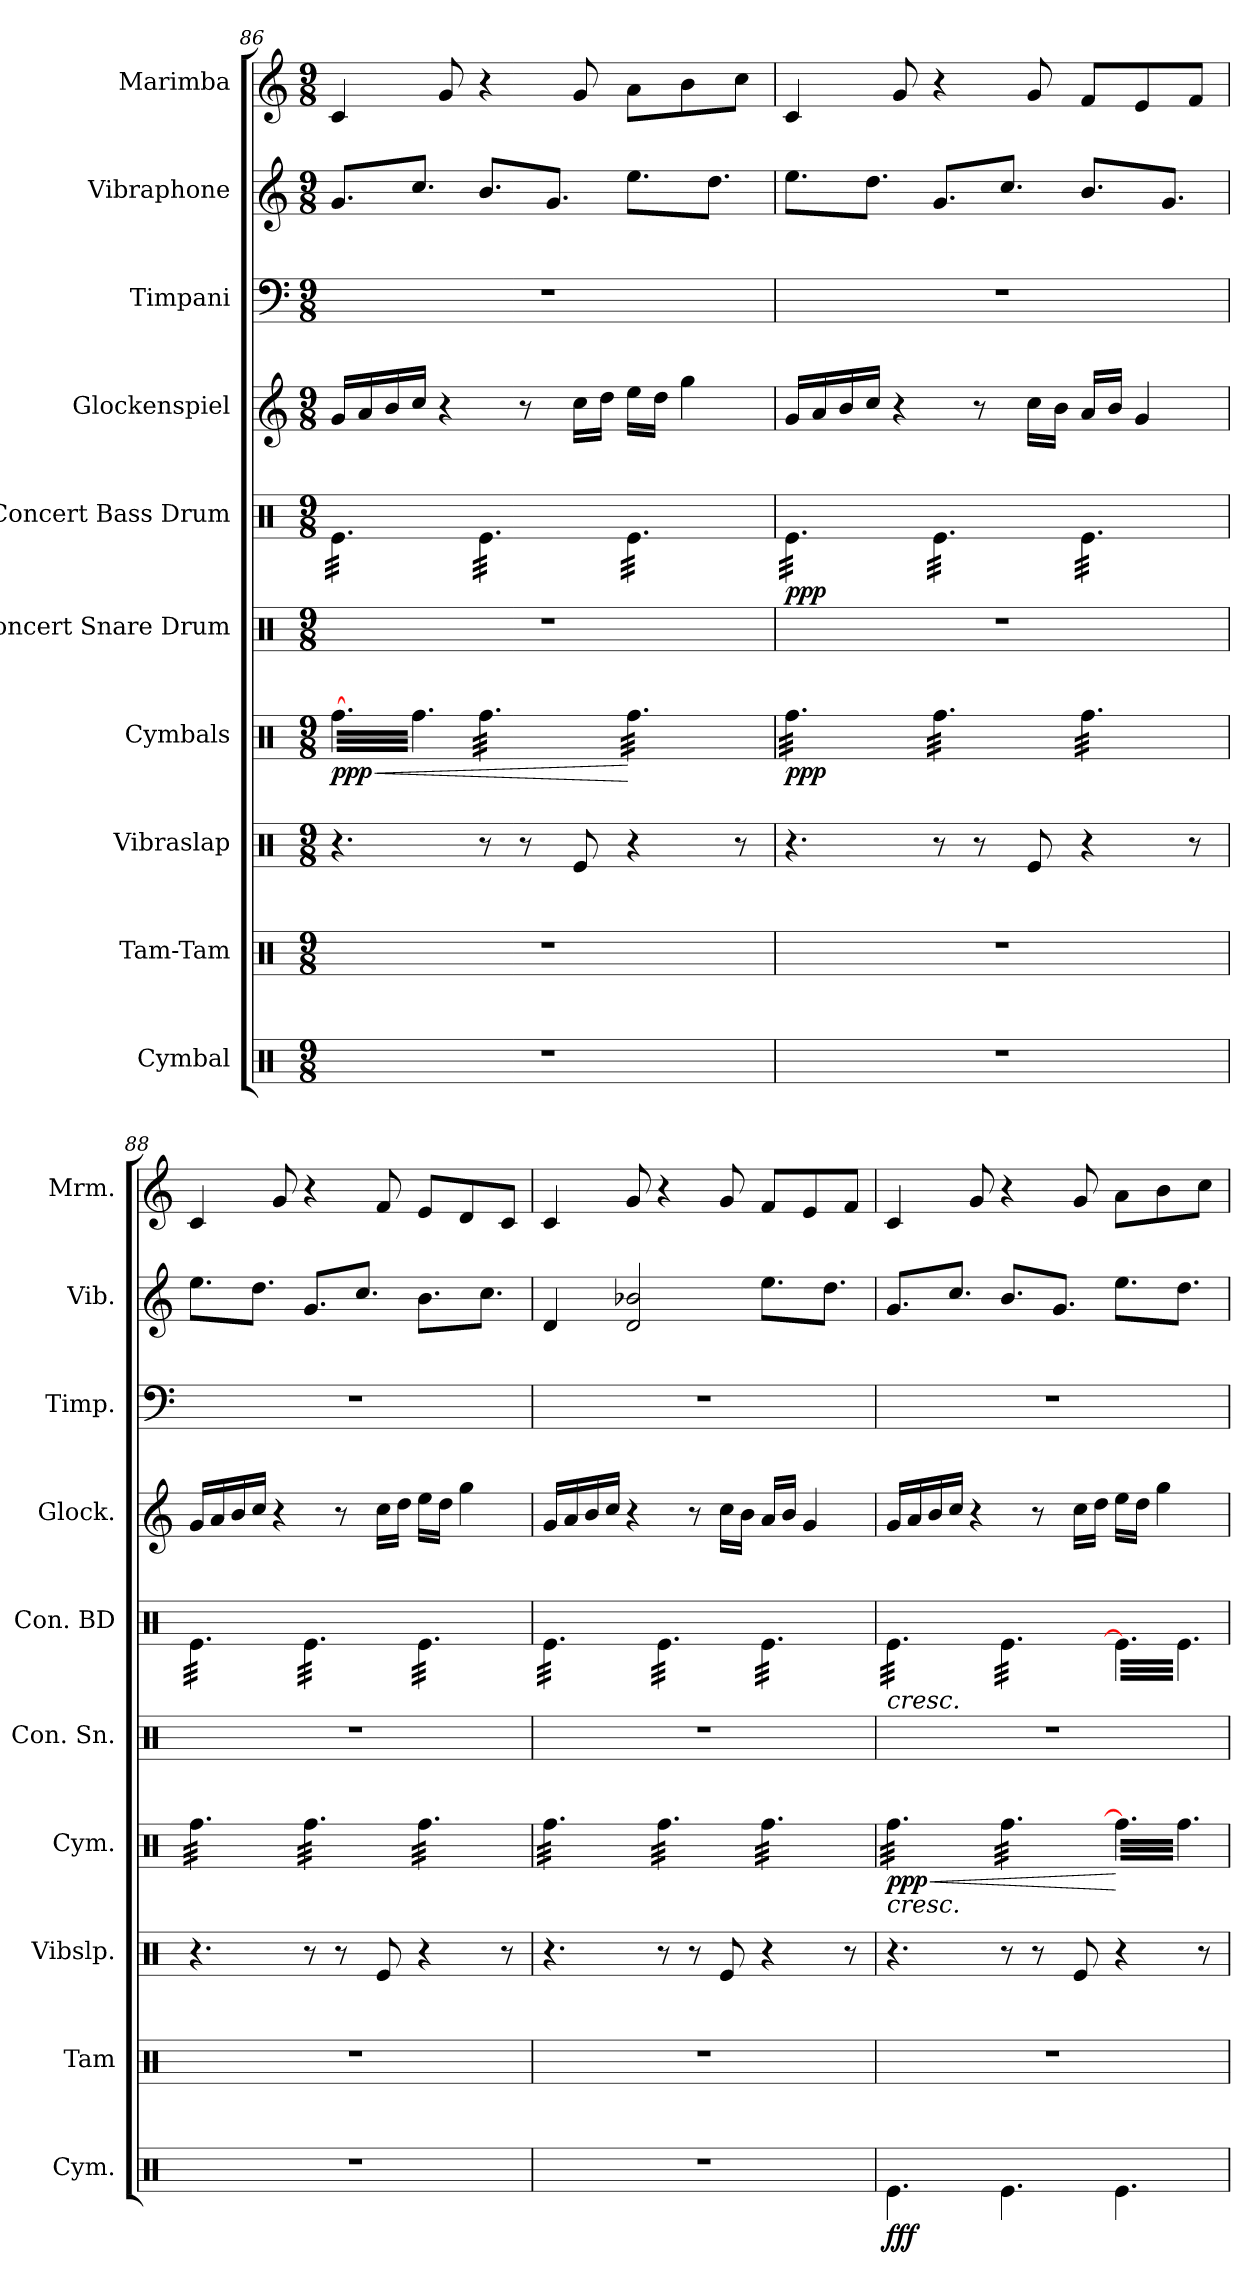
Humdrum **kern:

**kern	**dynam	**kern	**kern	**kern	**dynam	**kern	**kern	**dynam	**kern	**kern	**kern	**kern
*part10	*part10	*part9	*part8	*part7	*part7	*part6	*part5	*part5	*part4	*part3	*part2	*part1
*staff10	*staff10	*staff9	*staff8	*staff7	*staff7	*staff6	*staff5	*staff5	*staff4	*staff3	*staff2	*staff1
*I"Cymbal	*	*I"Tam-Tam	*I"Vibraslap	*I"Cymbals	*	*I"Concert Snare Drum	*I"Concert Bass Drum	*	*I"Glockenspiel	*I"Timpani	*I"Vibraphone	*I"Marimba
*I'Cym.	*	*I'Tam	*I'Vibslp.	*I'Cym.	*	*I'Con. Sn.	*I'Con. BD	*	*I'Glock.	*I'Timp.	*I'Vib.	*I'Mrm.
!!LO:PB:g=z
*clefX	*	*clefX	*clefX	*clefX	*	*clefX	*clefX	*	*clefG2	*clefF4	*clefG2	*clefG2
*	*	*	*	*	*	*	*	*	*ITrd-14c-24	*	*	*
*k[]	*	*k[]	*k[]	*k[]	*	*k[]	*k[]	*	*k[]	*k[]	*k[]	*k[]
*M9/8	*	*M9/8	*M9/8	*M9/8	*	*M9/8	*M9/8	*	*M9/8	*M9/8	*M9/8	*M9/8
=86	=86	=86	=86	=86	=86	=86	=86	=86	=86	=86	=86	=86
!	!	!	!	!	!LO:HP:b	!	!	!	!	!	!	!
!	!	!	!	!	!LO:DY:n=1:b	!	!	!	!	!	!	!
*	*	*	*	*tremolo	*	*	*	*	*	*	*	*
*	*	*	*	*	*	*	*tremolo	*	*	*	*	*
8%9r	.	8%9r	4.r	[32Rff\LLL	< ppp	8%9r	32Re\LLL	.	16ggg/LL	8%9r	8.g/L	4c/
.	.	.	.	32Rff\	.	.	32Re\	.	.	.	.	.
.	.	.	.	32Rff\	.	.	32Re\	.	16aaa/	.	.	.
.	.	.	.	32Rff\	.	.	32Re\	.	.	.	.	.
.	.	.	.	32Rff\	.	.	32Re\	.	16bbb/	.	.	.
.	.	.	.	32Rff\	.	.	32Re\	.	.	.	.	.
.	.	.	.	32Rff\	.	.	32Re\	.	16cccc/JJ	.	8.cc/J	.
.	.	.	.	32Rff\	.	.	32Re\	.	.	.	.	.
.	.	.	.	32Rff\	.	.	32Re\	.	4r	.	.	8g/
.	.	.	.	32Rff\	.	.	32Re\	.	.	.	.	.
.	.	.	.	32Rff\	.	.	32Re\	.	.	.	.	.
.	.	.	.	32Rff\JJJ	.	.	32Re\JJJ	.	.	.	.	.
.	.	.	8r	32Rff\LLL	.	.	32Re\LLL	.	.	.	8.b/L	4r
.	.	.	.	32Rff\	.	.	32Re\	.	.	.	.	.
.	.	.	.	32Rff\	.	.	32Re\	.	.	.	.	.
.	.	.	.	32Rff\	.	.	32Re\	.	.	.	.	.
.	.	.	8r	32Rff\	.	.	32Re\	.	8r	.	.	.
.	.	.	.	32Rff\	.	.	32Re\	.	.	.	.	.
.	.	.	.	32Rff\	.	.	32Re\	.	.	.	8.g/J	.
.	.	.	.	32Rff\	.	.	32Re\	.	.	.	.	.
.	.	.	8Re/	32Rff\	.	.	32Re\	.	16cccc\LL	.	.	8g/
.	.	.	.	32Rff\	.	.	32Re\	.	.	.	.	.
.	.	.	.	32Rff\	.	.	32Re\	.	16dddd\JJ	.	.	.
.	.	.	.	32Rff\JJJ	.	.	32Re\JJJ	.	.	.	.	.
.	.	.	4r	32Rff\LLL	[	.	32Re\LLL	.	16eeee\LL	.	8.ee\L	8a\L
.	.	.	.	32Rff\	.	.	32Re\	.	.	.	.	.
.	.	.	.	32Rff\	.	.	32Re\	.	16dddd\JJ	.	.	.
.	.	.	.	32Rff\	.	.	32Re\	.	.	.	.	.
.	.	.	.	32Rff\	.	.	32Re\	.	4gggg\	.	.	8b\
.	.	.	.	32Rff\	.	.	32Re\	.	.	.	.	.
.	.	.	.	32Rff\	.	.	32Re\	.	.	.	8.dd\J	.
.	.	.	.	32Rff\	.	.	32Re\	.	.	.	.	.
.	.	.	8r	32Rff\	.	.	32Re\	.	.	.	.	8cc\J
.	.	.	.	32Rff\	.	.	32Re\	.	.	.	.	.
.	.	.	.	32Rff\	.	.	32Re\	.	.	.	.	.
.	.	.	.	32Rff\JJJ	.	.	32Re\JJJ	.	.	.	.	.
=87	=87	=87	=87	=87	=87	=87	=87	=87	=87	=87	=87	=87
!	!	!	!	!	!LO:DY:b	!	!	!LO:DY:b	!	!	!	!
8%9r	.	8%9r	4.r	32Rff\LLL	ppp	8%9r	32Re\LLL	ppp	16ggg/LL	8%9r	8.ee\L	4c/
.	.	.	.	32Rff\	.	.	32Re\	.	.	.	.	.
.	.	.	.	32Rff\	.	.	32Re\	.	16aaa/	.	.	.
.	.	.	.	32Rff\	.	.	32Re\	.	.	.	.	.
.	.	.	.	32Rff\	.	.	32Re\	.	16bbb/	.	.	.
.	.	.	.	32Rff\	.	.	32Re\	.	.	.	.	.
.	.	.	.	32Rff\	.	.	32Re\	.	16cccc/JJ	.	8.dd\J	.
.	.	.	.	32Rff\	.	.	32Re\	.	.	.	.	.
.	.	.	.	32Rff\	.	.	32Re\	.	4r	.	.	8g/
.	.	.	.	32Rff\	.	.	32Re\	.	.	.	.	.
.	.	.	.	32Rff\	.	.	32Re\	.	.	.	.	.
.	.	.	.	32Rff\JJJ	.	.	32Re\JJJ	.	.	.	.	.
.	.	.	8r	32Rff\LLL	.	.	32Re\LLL	.	.	.	8.g/L	4r
.	.	.	.	32Rff\	.	.	32Re\	.	.	.	.	.
.	.	.	.	32Rff\	.	.	32Re\	.	.	.	.	.
.	.	.	.	32Rff\	.	.	32Re\	.	.	.	.	.
.	.	.	8r	32Rff\	.	.	32Re\	.	8r	.	.	.
.	.	.	.	32Rff\	.	.	32Re\	.	.	.	.	.
.	.	.	.	32Rff\	.	.	32Re\	.	.	.	8.cc/J	.
.	.	.	.	32Rff\	.	.	32Re\	.	.	.	.	.
.	.	.	8Re/	32Rff\	.	.	32Re\	.	16cccc\LL	.	.	8g/
.	.	.	.	32Rff\	.	.	32Re\	.	.	.	.	.
.	.	.	.	32Rff\	.	.	32Re\	.	16bbb\JJ	.	.	.
.	.	.	.	32Rff\JJJ	.	.	32Re\JJJ	.	.	.	.	.
.	.	.	4r	32Rff\LLL	.	.	32Re\LLL	.	16aaa/LL	.	8.b/L	8f/L
.	.	.	.	32Rff\	.	.	32Re\	.	.	.	.	.
.	.	.	.	32Rff\	.	.	32Re\	.	16bbb/JJ	.	.	.
.	.	.	.	32Rff\	.	.	32Re\	.	.	.	.	.
.	.	.	.	32Rff\	.	.	32Re\	.	4ggg/	.	.	8e/
.	.	.	.	32Rff\	.	.	32Re\	.	.	.	.	.
.	.	.	.	32Rff\	.	.	32Re\	.	.	.	8.g/J	.
.	.	.	.	32Rff\	.	.	32Re\	.	.	.	.	.
.	.	.	8r	32Rff\	.	.	32Re\	.	.	.	.	8f/J
.	.	.	.	32Rff\	.	.	32Re\	.	.	.	.	.
.	.	.	.	32Rff\	.	.	32Re\	.	.	.	.	.
.	.	.	.	32Rff\JJJ	.	.	32Re\JJJ	.	.	.	.	.
!!LO:PB:g=z
=88	=88	=88	=88	=88	=88	=88	=88	=88	=88	=88	=88	=88
8%9r	.	8%9r	4.r	32Rff\LLL	.	8%9r	32Re\LLL	.	16ggg/LL	8%9r	8.ee\L	4c/
.	.	.	.	32Rff\	.	.	32Re\	.	.	.	.	.
.	.	.	.	32Rff\	.	.	32Re\	.	16aaa/	.	.	.
.	.	.	.	32Rff\	.	.	32Re\	.	.	.	.	.
.	.	.	.	32Rff\	.	.	32Re\	.	16bbb/	.	.	.
.	.	.	.	32Rff\	.	.	32Re\	.	.	.	.	.
.	.	.	.	32Rff\	.	.	32Re\	.	16cccc/JJ	.	8.dd\J	.
.	.	.	.	32Rff\	.	.	32Re\	.	.	.	.	.
.	.	.	.	32Rff\	.	.	32Re\	.	4r	.	.	8g/
.	.	.	.	32Rff\	.	.	32Re\	.	.	.	.	.
.	.	.	.	32Rff\	.	.	32Re\	.	.	.	.	.
.	.	.	.	32Rff\JJJ	.	.	32Re\JJJ	.	.	.	.	.
.	.	.	8r	32Rff\LLL	.	.	32Re\LLL	.	.	.	8.g/L	4r
.	.	.	.	32Rff\	.	.	32Re\	.	.	.	.	.
.	.	.	.	32Rff\	.	.	32Re\	.	.	.	.	.
.	.	.	.	32Rff\	.	.	32Re\	.	.	.	.	.
.	.	.	8r	32Rff\	.	.	32Re\	.	8r	.	.	.
.	.	.	.	32Rff\	.	.	32Re\	.	.	.	.	.
.	.	.	.	32Rff\	.	.	32Re\	.	.	.	8.cc/J	.
.	.	.	.	32Rff\	.	.	32Re\	.	.	.	.	.
.	.	.	8Re/	32Rff\	.	.	32Re\	.	16cccc\LL	.	.	8f/
.	.	.	.	32Rff\	.	.	32Re\	.	.	.	.	.
.	.	.	.	32Rff\	.	.	32Re\	.	16dddd\JJ	.	.	.
.	.	.	.	32Rff\JJJ	.	.	32Re\JJJ	.	.	.	.	.
.	.	.	4r	32Rff\LLL	.	.	32Re\LLL	.	16eeee\LL	.	8.b\L	8e/L
.	.	.	.	32Rff\	.	.	32Re\	.	.	.	.	.
.	.	.	.	32Rff\	.	.	32Re\	.	16dddd\JJ	.	.	.
.	.	.	.	32Rff\	.	.	32Re\	.	.	.	.	.
.	.	.	.	32Rff\	.	.	32Re\	.	4gggg\	.	.	8d/
.	.	.	.	32Rff\	.	.	32Re\	.	.	.	.	.
.	.	.	.	32Rff\	.	.	32Re\	.	.	.	8.cc\J	.
.	.	.	.	32Rff\	.	.	32Re\	.	.	.	.	.
.	.	.	8r	32Rff\	.	.	32Re\	.	.	.	.	8c/J
.	.	.	.	32Rff\	.	.	32Re\	.	.	.	.	.
.	.	.	.	32Rff\	.	.	32Re\	.	.	.	.	.
.	.	.	.	32Rff\JJJ	.	.	32Re\JJJ	.	.	.	.	.
=89	=89	=89	=89	=89	=89	=89	=89	=89	=89	=89	=89	=89
8%9r	.	8%9r	4.r	32Rff\LLL	.	8%9r	32Re\LLL	.	16ggg/LL	8%9r	4d/	4c/
.	.	.	.	32Rff\	.	.	32Re\	.	.	.	.	.
.	.	.	.	32Rff\	.	.	32Re\	.	16aaa/	.	.	.
.	.	.	.	32Rff\	.	.	32Re\	.	.	.	.	.
.	.	.	.	32Rff\	.	.	32Re\	.	16bbb/	.	.	.
.	.	.	.	32Rff\	.	.	32Re\	.	.	.	.	.
.	.	.	.	32Rff\	.	.	32Re\	.	16cccc/JJ	.	.	.
.	.	.	.	32Rff\	.	.	32Re\	.	.	.	.	.
.	.	.	.	32Rff\	.	.	32Re\	.	4r	.	2d/ 2b-X/	8g/
.	.	.	.	32Rff\	.	.	32Re\	.	.	.	.	.
.	.	.	.	32Rff\	.	.	32Re\	.	.	.	.	.
.	.	.	.	32Rff\JJJ	.	.	32Re\JJJ	.	.	.	.	.
.	.	.	8r	32Rff\LLL	.	.	32Re\LLL	.	.	.	.	4r
.	.	.	.	32Rff\	.	.	32Re\	.	.	.	.	.
.	.	.	.	32Rff\	.	.	32Re\	.	.	.	.	.
.	.	.	.	32Rff\	.	.	32Re\	.	.	.	.	.
.	.	.	8r	32Rff\	.	.	32Re\	.	8r	.	.	.
.	.	.	.	32Rff\	.	.	32Re\	.	.	.	.	.
.	.	.	.	32Rff\	.	.	32Re\	.	.	.	.	.
.	.	.	.	32Rff\	.	.	32Re\	.	.	.	.	.
.	.	.	8Re/	32Rff\	.	.	32Re\	.	16cccc\LL	.	.	8g/
.	.	.	.	32Rff\	.	.	32Re\	.	.	.	.	.
.	.	.	.	32Rff\	.	.	32Re\	.	16bbb\JJ	.	.	.
.	.	.	.	32Rff\JJJ	.	.	32Re\JJJ	.	.	.	.	.
.	.	.	4r	32Rff\LLL	.	.	32Re\LLL	.	16aaa/LL	.	8.ee\L	8f/L
.	.	.	.	32Rff\	.	.	32Re\	.	.	.	.	.
.	.	.	.	32Rff\	.	.	32Re\	.	16bbb/JJ	.	.	.
.	.	.	.	32Rff\	.	.	32Re\	.	.	.	.	.
.	.	.	.	32Rff\	.	.	32Re\	.	4ggg/	.	.	8e/
.	.	.	.	32Rff\	.	.	32Re\	.	.	.	.	.
.	.	.	.	32Rff\	.	.	32Re\	.	.	.	8.dd\J	.
.	.	.	.	32Rff\	.	.	32Re\	.	.	.	.	.
.	.	.	8r	32Rff\	.	.	32Re\	.	.	.	.	8f/J
.	.	.	.	32Rff\	.	.	32Re\	.	.	.	.	.
.	.	.	.	32Rff\	.	.	32Re\	.	.	.	.	.
.	.	.	.	32Rff\JJJ	.	.	32Re\JJJ	.	.	.	.	.
!!LO:PB:g=z
=90	=90	=90	=90	=90	=90	=90	=90	=90	=90	=90	=90	=90
!	!	!	!	!	!	!	!LO:TX:b:i:t=cresc.	!	!	!	!	!
!	!	!	!	!LO:TX:b:i:t=cresc.	!	!	!	!	!	!	!	!
!	!LO:DY:b	!	!	!	!LO:HP:b	!	!	!	!	!	!	!
!	!	!	!	!	!LO:DY:n=1:b	!	!	!	!	!	!	!
4.Re\	fff	8%9r	4.r	32Rff\LLL	< ppp	8%9r	32Re\LLL	.	16ggg/LL	8%9r	8.g/L	4c/
.	.	.	.	32Rff\	.	.	32Re\	.	.	.	.	.
.	.	.	.	32Rff\	.	.	32Re\	.	16aaa/	.	.	.
.	.	.	.	32Rff\	.	.	32Re\	.	.	.	.	.
.	.	.	.	32Rff\	.	.	32Re\	.	16bbb/	.	.	.
.	.	.	.	32Rff\	.	.	32Re\	.	.	.	.	.
.	.	.	.	32Rff\	.	.	32Re\	.	16cccc/JJ	.	8.cc/J	.
.	.	.	.	32Rff\	.	.	32Re\	.	.	.	.	.
.	.	.	.	32Rff\	.	.	32Re\	.	4r	.	.	8g/
.	.	.	.	32Rff\	.	.	32Re\	.	.	.	.	.
.	.	.	.	32Rff\	.	.	32Re\	.	.	.	.	.
.	.	.	.	32Rff\JJJ	.	.	32Re\JJJ	.	.	.	.	.
4.Re\	.	.	8r	32Rff\LLL	.	.	32Re\LLL	.	.	.	8.b/L	4r
.	.	.	.	32Rff\	.	.	32Re\	.	.	.	.	.
.	.	.	.	32Rff\	.	.	32Re\	.	.	.	.	.
.	.	.	.	32Rff\	.	.	32Re\	.	.	.	.	.
.	.	.	8r	32Rff\	.	.	32Re\	.	8r	.	.	.
.	.	.	.	32Rff\	.	.	32Re\	.	.	.	.	.
.	.	.	.	32Rff\	.	.	32Re\	.	.	.	8.g/J	.
.	.	.	.	32Rff\	.	.	32Re\	.	.	.	.	.
.	.	.	8Re/	32Rff\	.	.	32Re\	.	16cccc\LL	.	.	8g/
.	.	.	.	32Rff\	.	.	32Re\	.	.	.	.	.
.	.	.	.	32Rff\	.	.	32Re\	.	16dddd\JJ	.	.	.
.	.	.	.	32Rff\JJJ	.	.	32Re\JJJ	.	.	.	.	.
4.Re\	.	.	4r	32Rff\]LLL	[	.	32Re\]LLL	.	16eeee\LL	.	8.ee\L	8a\L
.	.	.	.	32Rff\	.	.	32Re\	.	.	.	.	.
.	.	.	.	32Rff\	.	.	32Re\	.	16dddd\JJ	.	.	.
.	.	.	.	32Rff\	.	.	32Re\	.	.	.	.	.
.	.	.	.	32Rff\	.	.	32Re\	.	4gggg\	.	.	8b\
.	.	.	.	32Rff\	.	.	32Re\	.	.	.	.	.
.	.	.	.	32Rff\	.	.	32Re\	.	.	.	8.dd\J	.
.	.	.	.	32Rff\	.	.	32Re\	.	.	.	.	.
.	.	.	8r	32Rff\	.	.	32Re\	.	.	.	.	8cc\J
.	.	.	.	32Rff\	.	.	32Re\	.	.	.	.	.
.	.	.	.	32Rff\	.	.	32Re\	.	.	.	.	.
.	.	.	.	32Rff\JJJ	.	.	32Re\JJJ	.	.	.	.	.
*	*	*	*	*	*	*	*Xtremolo	*	*	*	*	*
*	*	*	*	*Xtremolo	*	*	*	*	*	*	*	*
=	=	=	=	=	=	=	=	=	=	=	=	=
*-	*-	*-	*-	*-	*-	*-	*-	*-	*-	*-	*-	*-
